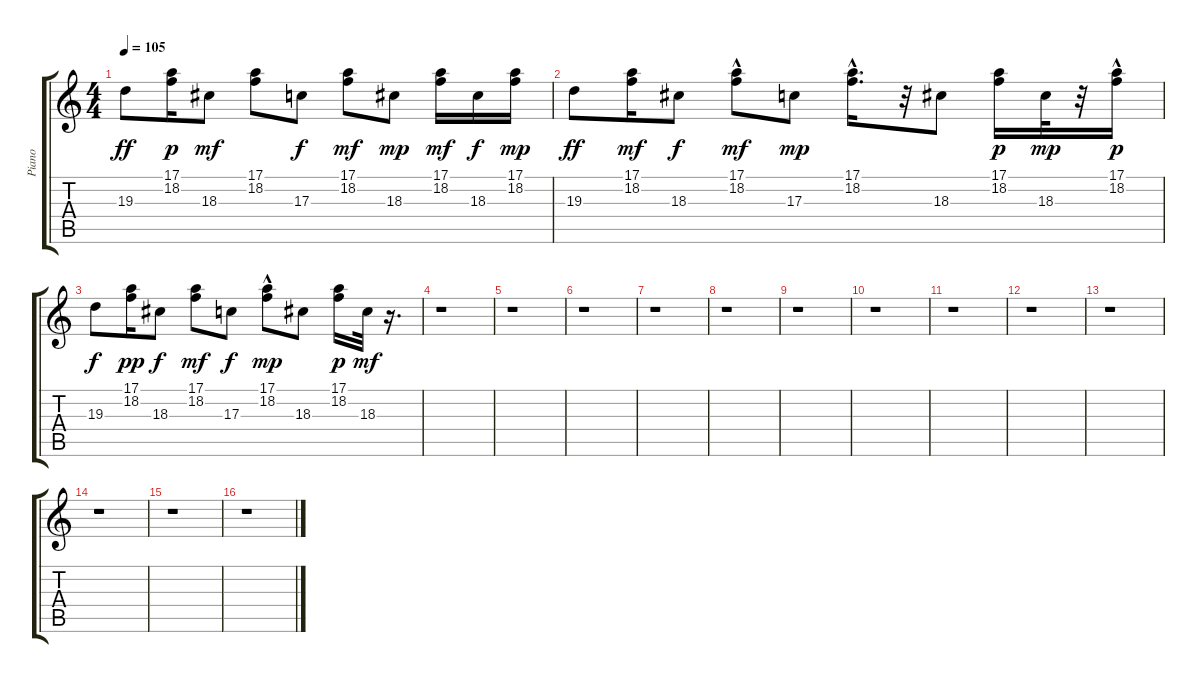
\track ("Piano" "Piano") {instrument acousticgrandpiano}
\staff {score tabs}
\tuning (E4 B3 G3 D3 A2 E2) {hide}
\ts (4 4)
\tempo 105
\clef g2
\ks c
19.3.8{dy ff} (17.1 18.2).16{dy p} 18.3.8{dy mf} (17.1 18.2).8 17.3.8{dy f} (17.1 18.2).8{dy mf} 18.3.8{dy mp} (17.1 18.2).16{dy mf} 18.3.16{dy f} (17.1 18.2).16{dy mp} |
19.3.8{dy ff} (17.1 18.2).16{dy mf} 18.3.8{dy f} (17.1{hac} 18.2).8{dy mf} 17.3.8{dy mp} (17.1{hac} 18.2{hac}).16{d} r.32 18.3.8 (17.1 18.2).16{dy p} 18.3.32{dy mp} r.32 (17.1{hac} 18.2{hac}).16{dy p} |
19.3.8{dy f} (17.1 18.2).16{dy pp} 18.3.8{dy f} (17.1 18.2).8{dy mf} 17.3.8{dy f} (17.1{hac} 18.2).8{dy mp} 18.3.8 (17.1 18.2).16{dy p} 18.3.32{dy mf} r.16{d} |
r.1 |
r.1 |
r.1 |
r.1 |
r.1 |
r.1 |
r.1 |
r.1 |
r.1 |
r.1 |
r.1 |
r.1 |
r.1
